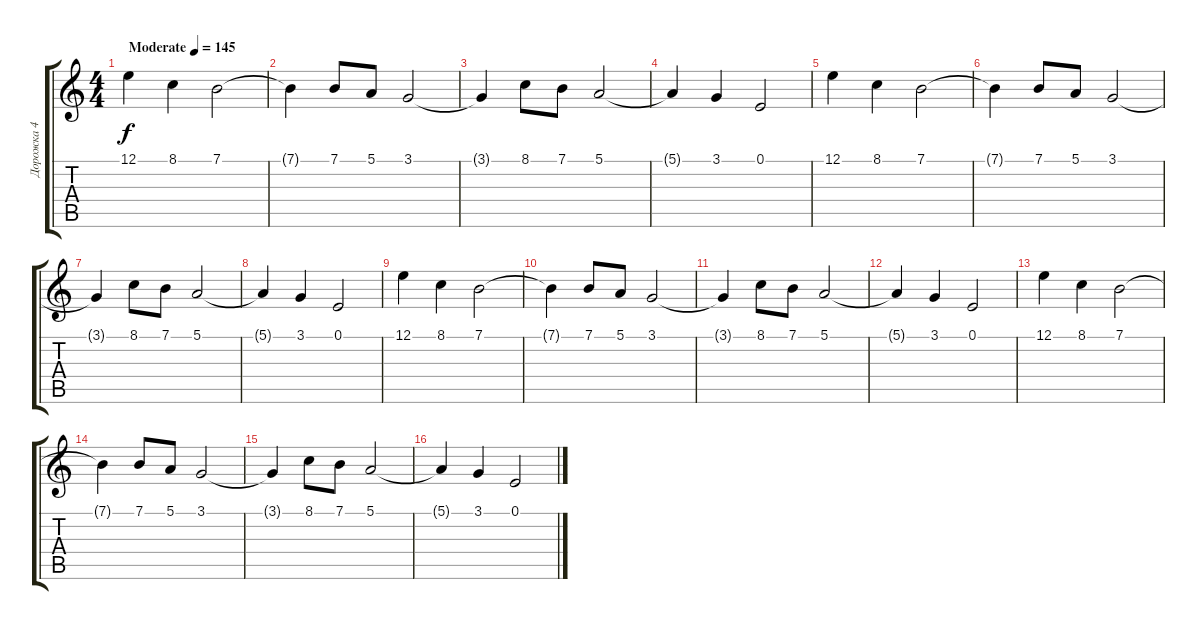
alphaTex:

\track ("Дорожка 4" "Дорожка 4") {instrument acousticgrandpiano}
\staff {score tabs}
\tuning (E4 B3 G3 D3 A2 E2) {hide}
\ts (4 4)
\tempo (145 "Moderate")
\clef g2
\ks c
12.1.4{dy f instrument acousticgrandpiano} 8.1.4 7.1.2 |
7.1{t}.4 7.1.8 5.1.8 3.1.2 |
3.1{t}.4 8.1.8 7.1.8 5.1.2 |
5.1{t}.4 3.1.4 0.1.2 |
12.1.4 8.1.4 7.1.2 |
7.1{t}.4 7.1.8 5.1.8 3.1.2 |
3.1{t}.4 8.1.8 7.1.8 5.1.2 |
5.1{t}.4 3.1.4 0.1.2 |
12.1.4 8.1.4 7.1.2 |
7.1{t}.4 7.1.8 5.1.8 3.1.2 |
3.1{t}.4 8.1.8 7.1.8 5.1.2 |
5.1{t}.4 3.1.4 0.1.2 |
12.1.4 8.1.4 7.1.2 |
7.1{t}.4 7.1.8 5.1.8 3.1.2 |
3.1{t}.4 8.1.8 7.1.8 5.1.2 |
5.1{t}.4 3.1.4 0.1.2
